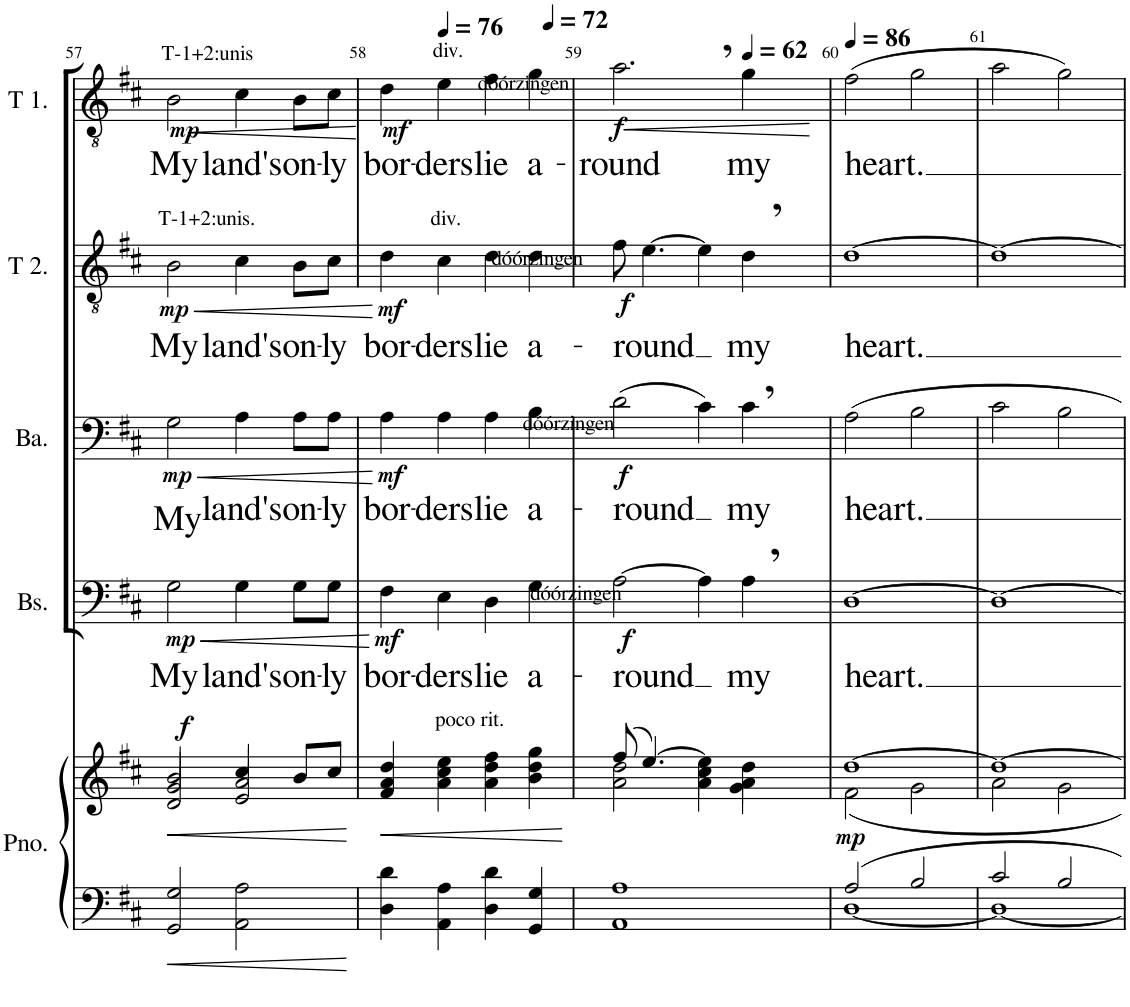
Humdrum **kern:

**kern	**kern	**dynam	**kern	**text	**dynam	**kern	**text	**dynam	**kern	**text	**dynam	**kern	**text	**dynam
*part5	*part5	*part5	*part4	*part4	*part4	*part3	*part3	*part3	*part2	*part2	*part2	*part1	*part1	*part1
*staff6	*staff5	*staff5/6	*staff4	*staff4	*staff4	*staff3	*staff3	*staff3	*staff2	*staff2	*staff2	*staff1	*staff1	*staff1
*I"Piano	*	*	*I"Bas	*	*	*I"Bariton	*	*	*I"Tenor 2.	*	*	*I"Tenor 1.	*	*
*I'Pno.	*	*	*I'Bs.	*	*	*I'Ba.	*	*	*I'T 2.	*	*	*I'T 1.	*	*
!!LO:PB:g=z
*clefF4	*clefG2	*	*clefF4	*	*	*clefF4	*	*	*clefG2	*	*	*clefG2	*	*
*k[f#c#]	*k[f#c#]	*	*k[f#c#]	*	*	*k[f#c#]	*	*	*k[f#c#]	*	*	*k[f#c#]	*	*
=57	=57	=57	=57	=57	=57	=57	=57	=57	=57	=57	=57	=57	=57	=57
!	!	!	!	!	!	!	!	!	!	!	!	!LO:TX:a:t=T-1+2&colon;unis	!	!
!	!	!	!	!	!	!	!	!	!LO:TX:a:t=T-1+2&colon;unis.	!	!	!	!	!
!	!	!LO:HP:b	!	!LO:LY:b	!LO:HP:b	!	!LO:LY:b	!LO:HP:b	!	!LO:LY:b	!LO:HP:b	!	!LO:LY:b	!LO:HP:b
*	*^	*	*	*	*	*	*	*	*	*	*	*	*	*
*	*	*^	*	*	*	*	*	*	*	*	*	*	*	*	*
!	!	!	!	!LO:DY:n=1:a	!	!	!LO:DY:n=1:b	!	!	!LO:DY:n=1:b	!	!	!LO:DY:n=1:b	!	!	!LO:DY:n=1:b
2GG/ 2G/	2b/	2g/	2d/	< f	2G\	My	< mp	2G\	My	< mp	2B\	My	< mp	2B\	My	< mp
!	!	!	!	!	!	!LO:LY:b	!	!	!LO:LY:b	!	!	!LO:LY:b	!	!	!LO:LY:b	!
2AA\ 2A\	4cc#/	2a/	2e/	.	4G\	land's	.	4A\	land's	.	4c#\	land's	.	4c#\	land's	.
!	!	!	!	!	!	!LO:LY:b	!	!	!LO:LY:b	!	!	!LO:LY:b	!	!	!LO:LY:b	!
.	8b/L	.	.	.	8G\L	on-	.	8A\L	on-	.	8B\L	on-	.	8B\L	on-	.
!	!	!	!	!	!	!LO:LY:b	!	!	!LO:LY:b	!	!	!LO:LY:b	!	!	!LO:LY:b	!
.	8cc#/J	.	.	.	8G\J	-ly	.	8A\J	-ly	.	8c#\J	-ly	.	8c#\J	-ly	.
*	*v	*v	*v	*	*	*	*	*	*	*	*	*	*	*	*	*
.	.	[	.	.	[	.	.	[	.	.	[	.	.	[
=58	=58	=58	=58	=58	=58	=58	=58	=58	=58	=58	=58	=58	=58	=58
!	!	!LO:HP:b	!	!LO:LY:b	!LO:DY:b	!	!LO:LY:b	!LO:DY:b	!	!LO:LY:b	!LO:DY:b	!	!LO:LY:b	!LO:DY:b
4D\ 4d\	4f#/ 4a/ 4dd/	<	4F#\	bor-	mf	4A\	bor-	mf	4d\	bor-	mf	4d\	bor-	mf
*	*	*	*	*	*	*	*	*	*	*	*	*MM76	*	*
!	!	!	!	!	!	!	!	!	!	!	!	!LO:TX:a:t=div.	!	!
!	!	!	!	!	!	!	!	!	!LO:TX:a:t=div.	!	!	!	!	!
!	!LO:TX:a:t=poco rit.	!	!	!	!	!	!	!	!	!	!	!	!	!
!	!	!	!	!LO:LY:b	!	!	!LO:LY:b	!	!	!LO:LY:b	!	!	!LO:LY:b	!
4AA\ 4A\	4a\ 4cc#\ 4ee\	.	4E\	-ders	.	4A\	-ders	.	4c#\	-ders	.	4e\	-ders	.
!	!	!	!	!	!	!	!	!	!	!	!	!LO:TX:a:t=dóórzingen	!	!
!	!	!	!	!	!	!	!	!	!LO:TX:a:t=dóórzingen	!	!	!	!	!
!	!	!	!	!LO:LY:b	!	!	!LO:LY:b	!	!	!LO:LY:b	!	!	!LO:LY:b	!
4D\ 4d\	4a\ 4dd\ 4ff#\	.	4D\	lie	.	4A\	lie	.	4d\	lie	.	4f#\	lie	.
*	*	*	*	*	*	*	*	*	*	*	*	*MM72	*	*
!	!	!	!	!	!	!LO:TX:a:t=dóórzingen	!	!	!	!	!	!	!	!
!	!	!	!LO:TX:a:t=dóórzingen	!	!	!	!	!	!	!	!	!	!	!
!	!	!	!	!LO:LY:b	!	!	!LO:LY:b	!	!	!LO:LY:b	!	!	!LO:LY:b	!
4GG/ 4G/	4b\ 4dd\ 4gg\	.	4G\	a-	.	4B\	a-	.	4d\	a-	.	4g\	a-	.
.	.	[	.	.	.	.	.	.	.	.	.	.	.	.
=59	=59	=59	=59	=59	=59	=59	=59	=59	=59	=59	=59	=59	=59	=59
*	*^	*	*	*	*	*	*	*	*	*	*	*	*	*
!	!	!	!	!	!LO:LY:b	!LO:DY:b	!	!LO:LY:b	!LO:DY:b	!	!LO:LY:b	!LO:DY:b	!	!LO:LY:b	!LO:HP:b
!	!	!	!	!	!	!	!	!	!	!	!	!	!	!	!LO:DY:n=1:b
1AA 1A	(8ff#/	2a\ 2dd\	.	[2A\	round	f	(2d\	-round	f	8f#\	-round	f	2.a,\	-round	< f
.	[4.ee/)	.	.	.	.	.	.	.	.	[4.e\	.	.	.	.	.
.	4ee\]	4a\ 4cc#\	.	4A\]	.	.	4c#\)	.	.	4e\]	.	.	.	.	.
*	*	*	*	*	*	*	*	*	*	*	*	*	*MM62	*	*
!	!	!	!	!	!LO:LY:b	!	!	!LO:LY:b	!	!	!LO:LY:b	!	!	!LO:LY:b	!
.	4dd\	4g\ 4a\	.	4A,\	my	.	4c#,\	my	.	4d,\	my	.	4g\	my	.
*	*v	*v	*	*	*	*	*	*	*	*	*	*	*	*	*
.	.	.	.	.	.	.	.	.	.	.	.	.	.	[
=60	=60	=60	=60	=60	=60	=60	=60	=60	=60	=60	=60	=60	=60	=60
*	*	*	*	*	*	*	*	*	*	*	*	*MM86	*	*
*^	*^	*	*	*	*	*	*	*	*	*	*	*	*	*
!	!	!	!	!LO:DY:b	!	!LO:LY:b	!	!	!LO:LY:b	!	!	!LO:LY:b	!	!	!LO:LY:b	!
2A/	[1D	[1dd	2f#\	mp	[1D	heart.	.	2A\	heart.	.	[1d	heart.	.	(2f#\	heart.	.
2B/	.	.	2g\	.	.	.	.	2B\	.	.	.	.	.	2g\	.	.
=61	=61	=61	=61	=61	=61	=61	=61	=61	=61	=61	=61	=61	=61	=61	=61	=61
2c#/	1D_	1dd_	2a\	.	1D_	.	.	2c#\	.	.	1d_	.	.	2a\	.	.
2B/	.	.	2g\	.	.	.	.	2B\	.	.	.	.	.	2g\)	.	.
*v	*v	*	*	*	*	*	*	*	*	*	*	*	*	*	*	*
*	*v	*v	*	*	*	*	*	*	*	*	*	*	*	*	*
=	=	=	=	=	=	=	=	=	=	=	=	=	=	=
*-	*-	*-	*-	*-	*-	*-	*-	*-	*-	*-	*-	*-	*-	*-
